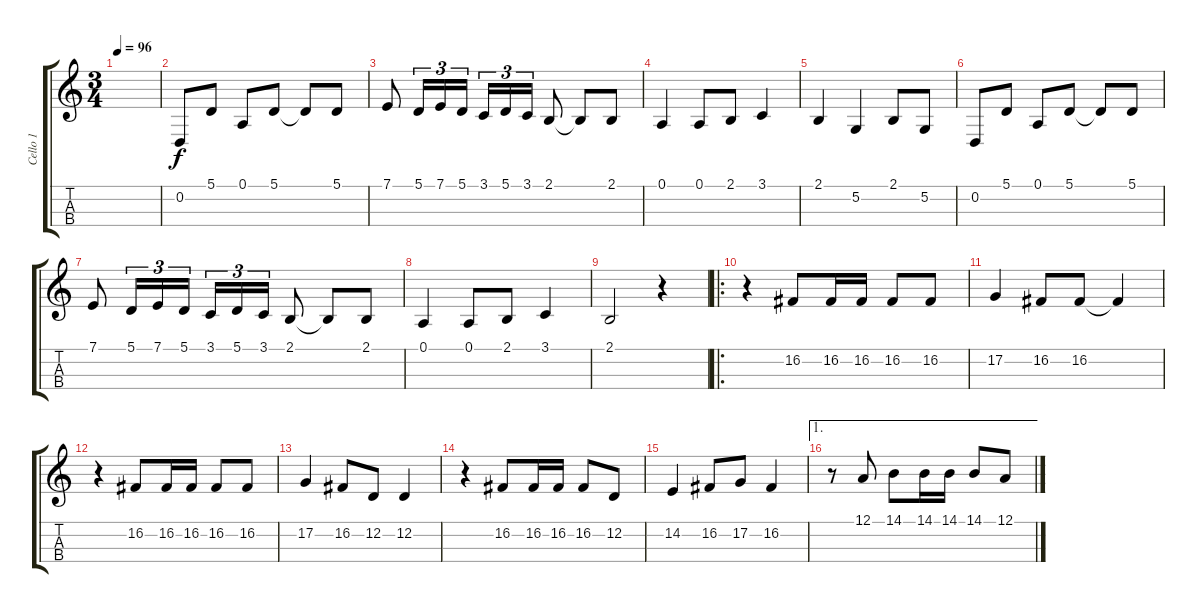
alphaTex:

\track ("Cello 1" "Cello 1") {instrument cello}
\staff {score tabs}
\tuning (A3 D3 G2 C2) {hide}
\ts (3 4)
\tempo 96
\clef g2
\ks c
|
0.2.8 5.1.8 0.1.8 5.1.8 5.1{t}.8 5.1.8 |
7.1.8 5.1.16{tu (3 2)} 7.1.16{tu (3 2)} 5.1.16{tu (3 2)} 3.1.16{tu (3 2)} 5.1.16{tu (3 2)} 3.1.16{tu (3 2)} 2.1.8 2.1{t}.8 2.1.8 |
0.1.4 0.1.8 2.1.8 3.1.4 |
2.1.4 5.2.4 2.1.8 5.2.8 |
0.2.8 5.1.8 0.1.8 5.1.8 5.1{t}.8 5.1.8 |
7.1.8 5.1.16{tu (3 2)} 7.1.16{tu (3 2)} 5.1.16{tu (3 2)} 3.1.16{tu (3 2)} 5.1.16{tu (3 2)} 3.1.16{tu (3 2)} 2.1.8 2.1{t}.8 2.1.8 |
0.1.4 0.1.8 2.1.8 3.1.4 |
2.1.2 r.4 |
\ro
r.4 16.2.8 16.2.16 16.2.16 16.2.8 16.2.8 |
17.2.4 16.2.8 16.2.8 16.2{t}.4 |
r.4 16.2.8 16.2.16 16.2.16 16.2.8 16.2.8 |
17.2.4 16.2.8 12.2.8 12.2.4 |
r.4 16.2.8 16.2.16 16.2.16 16.2.8 12.2.8 |
14.2.4 16.2.8 17.2.8 16.2.4 |
\ae 1
r.8 12.1.8 14.1.8 14.1.16 14.1.16 14.1.8 12.1.8
